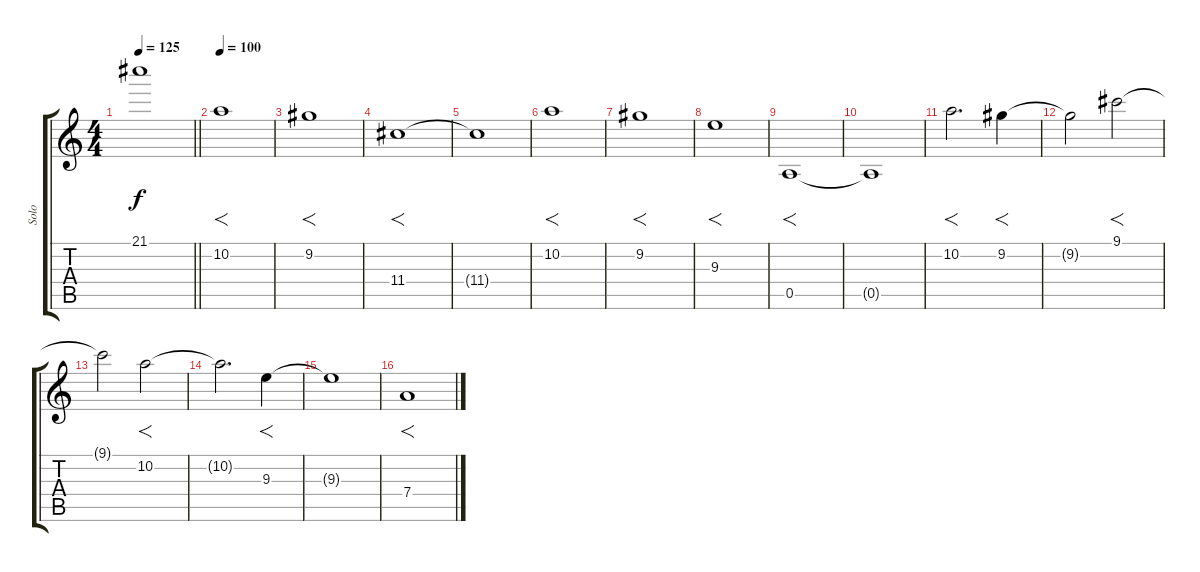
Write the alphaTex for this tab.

\track ("Solo" "Solo") {instrument distortionguitar}
\staff {score tabs}
\tuning (E4 B3 G3 D3 A2 E2) {hide}
\ts (4 4)
\tempo 125
\clef g2
\barLineRight lightlight
\ks c
21.1{t}.1{dy f} |
\tempo 100
10.2.1{f} |
9.2.1{f} |
11.4.1{f} |
11.4{t}.1 |
10.2.1{f} |
9.2.1{f} |
9.3.1{f} |
0.5.1{f} |
0.5{t}.1 |
10.2.2{f d} 9.2.4{f} |
9.2{t}.2 9.1.2{f} |
9.1{t}.2 10.2.2{f} |
10.2{t}.2{d} 9.3.4{f} |
9.3{t}.1 |
7.4.1{f}
